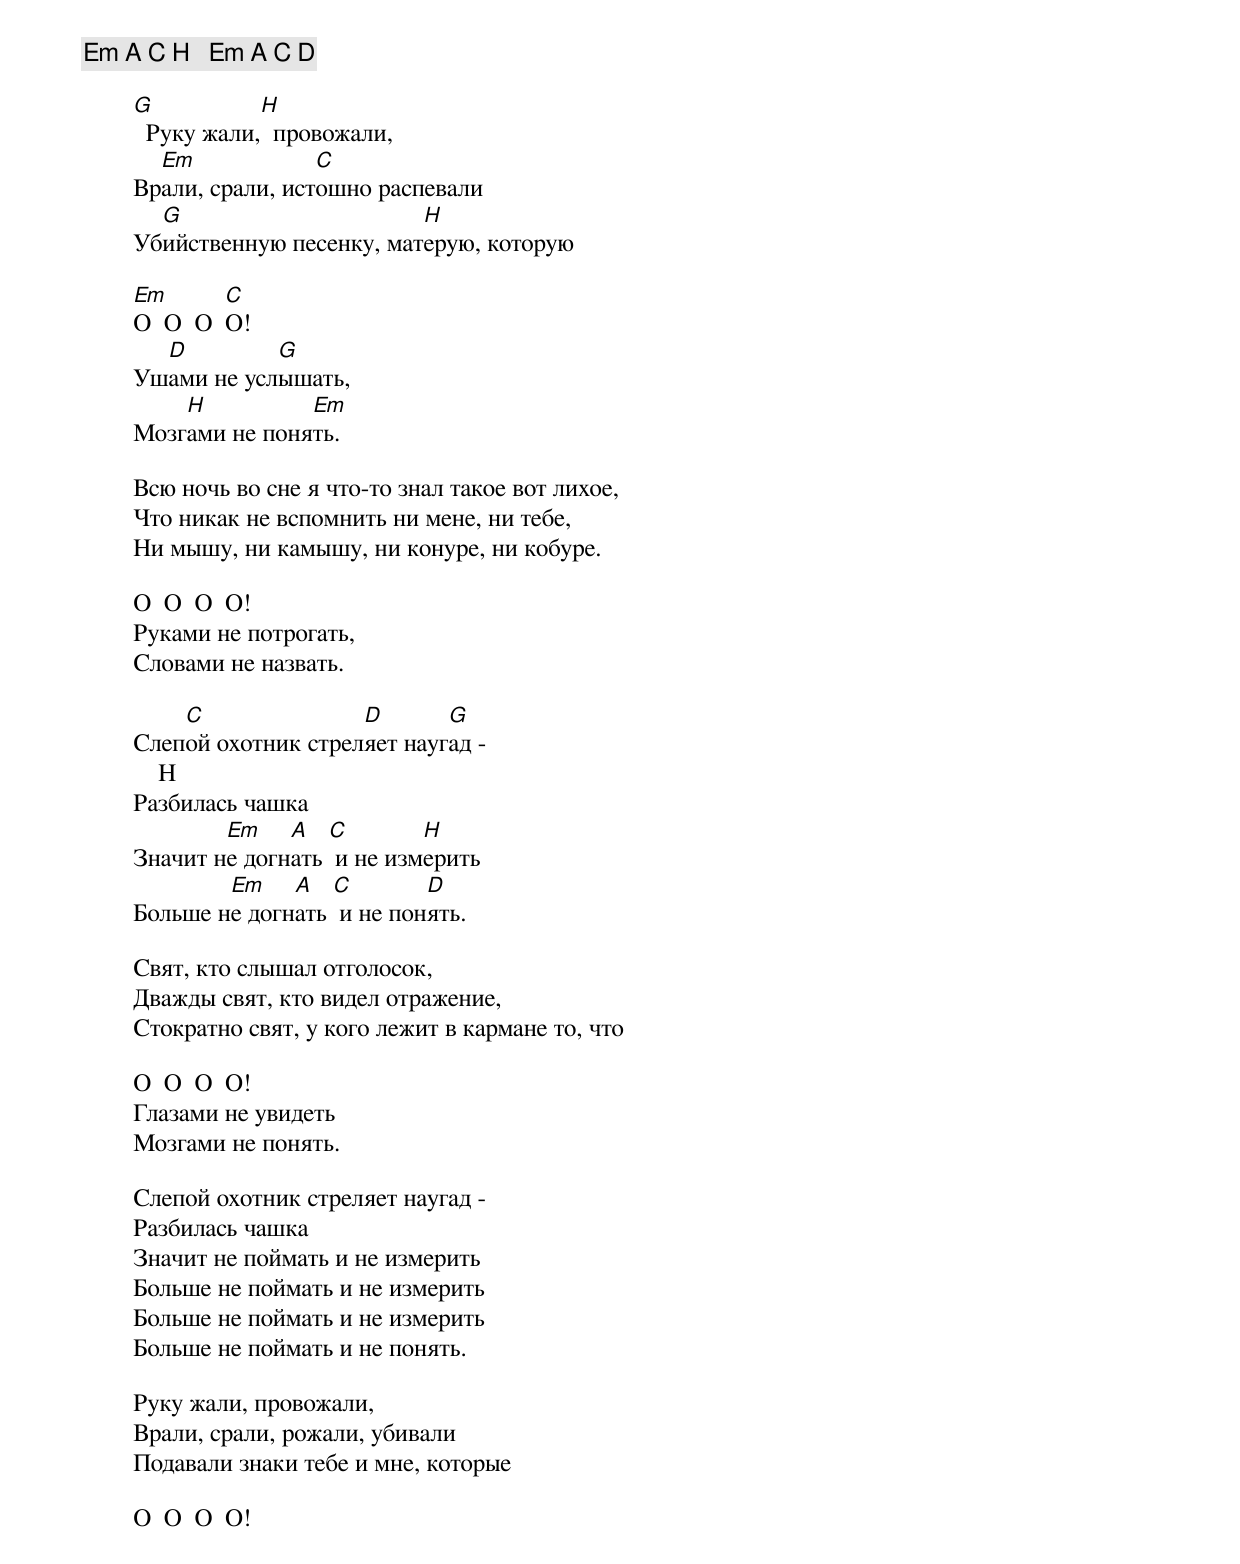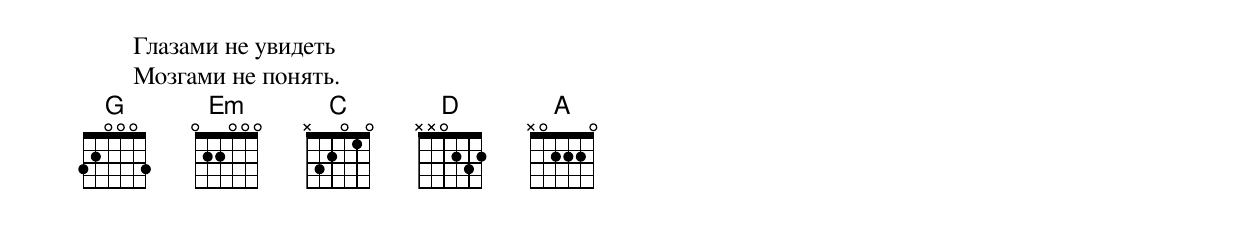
	[Em A C H   Em A C D]

	G           H
	  Руку жали,  провожали,
	  Em             C
	Врали, срали, истошно распевали
	  G                      H
	Убийственную песенку, матерую, которую

	Em       C
	О  О  О  О!
	  D         G
	Ушами не услышать,
	    H          Em
	Мозгами не понять.

	Всю ночь во сне я что-то знал такое вот лихое,
	Что никак не вспомнить ни мене, ни тебе,
	Ни мышу, ни камышу, ни конуре, ни кобуре.

	О  О  О  О!
	Руками не потрогать,
	Словами не назвать.

	    C               D       G
	Слепой охотник стреляет наугад -
	    H
	Разбилась чашка
	        Em    A   C        H
	Значит не догнать  и не измерить
	        Em    A   C        D
	Больше не догнать  и не понять.

	Свят, кто слышал отголосок,
	Дважды свят, кто видел отражение,
	Стократно свят, у кого лежит в кармане то, что

	О  О  О  О!
	Глазами не увидеть
	Мозгами не понять.

	Слепой охотник стреляет наугад -
	Разбилась чашка
	Значит не поймать и не измерить
	Больше не поймать и не измерить
	Больше не поймать и не измерить
	Больше не поймать и не понять.

	Руку жали, провожали,
	Врали, срали, рожали, убивали
	Подавали знаки тебе и мне, которые

	О  О  О  О!
	Глазами не увидеть
	Мозгами не понять.
